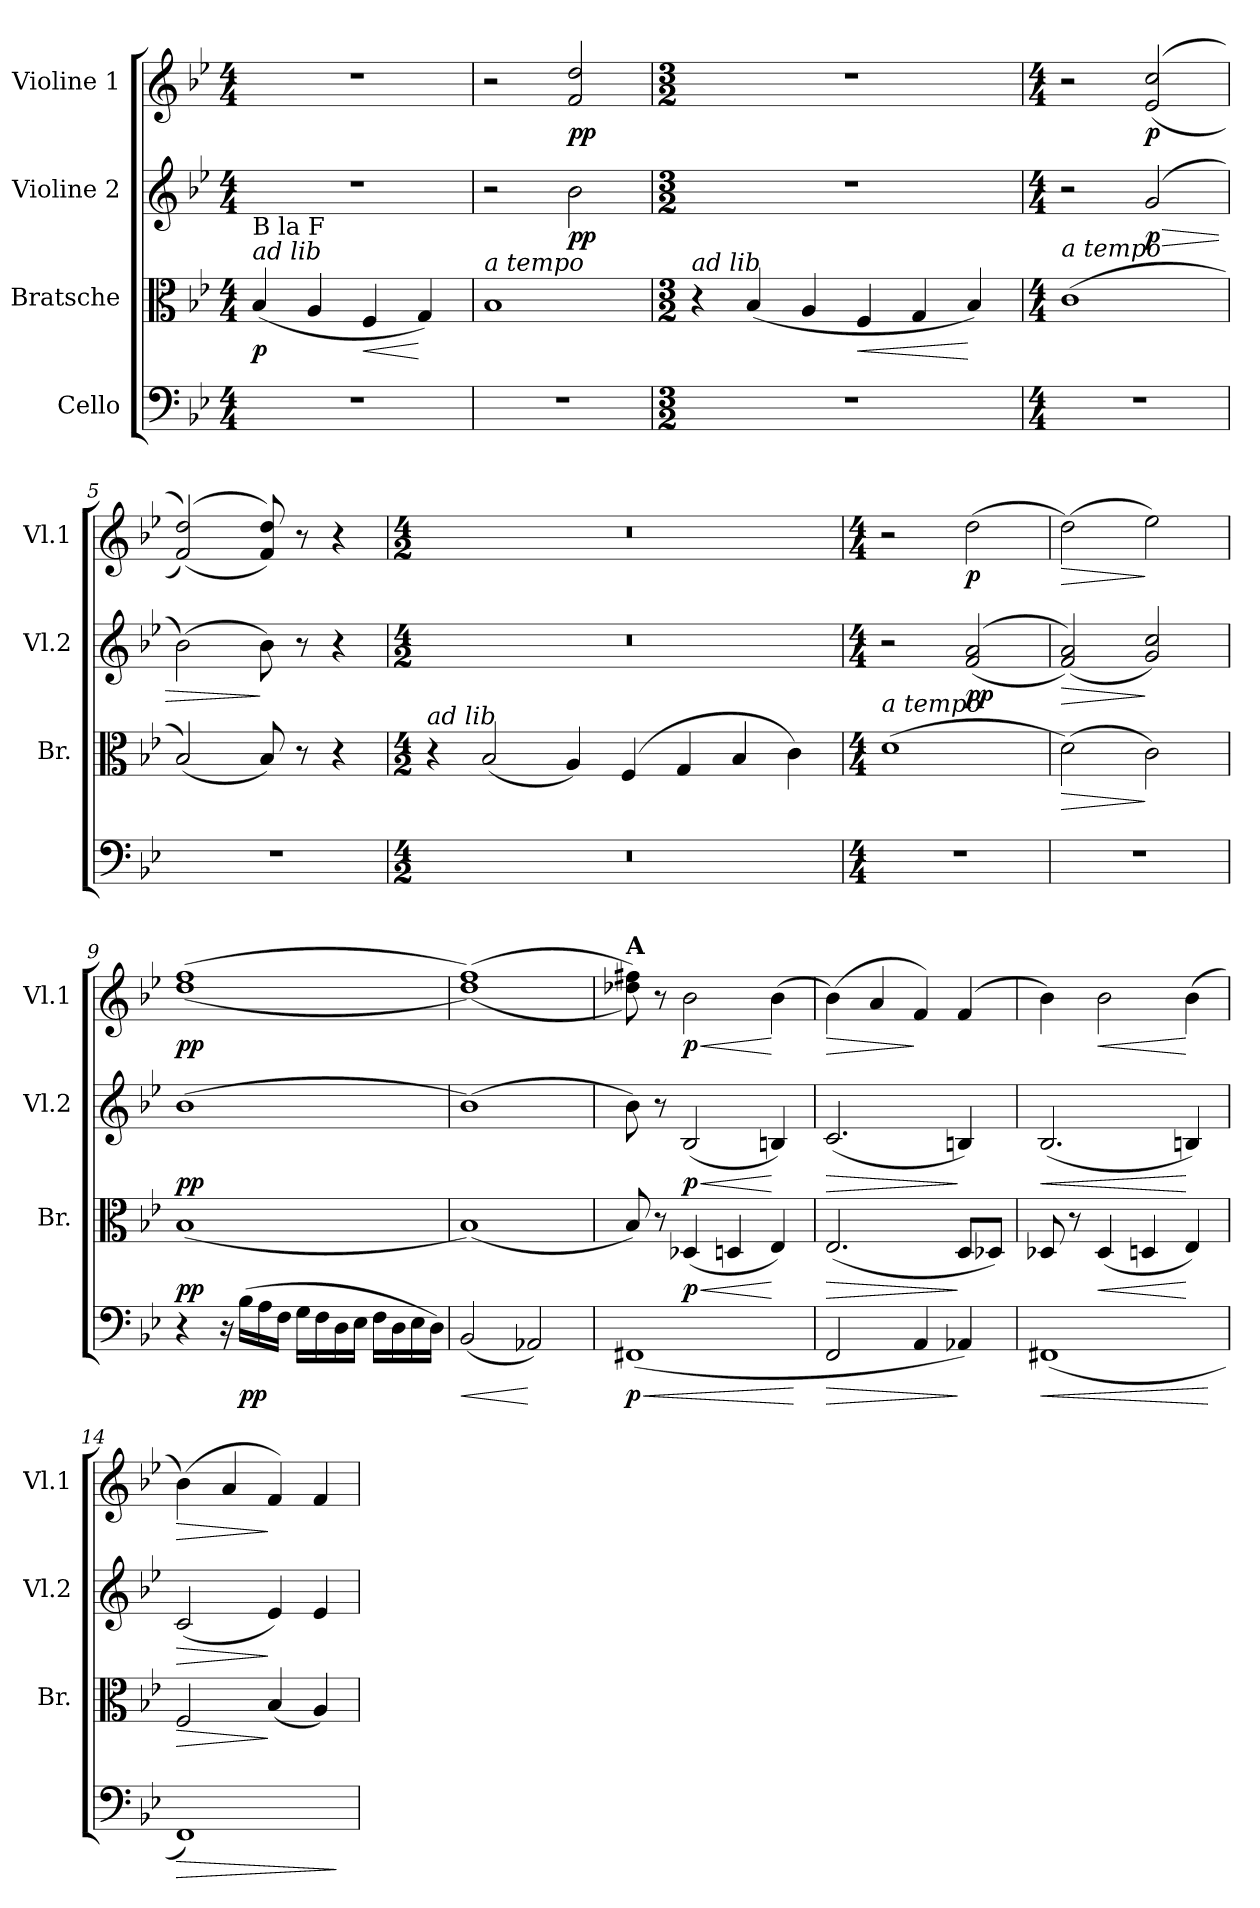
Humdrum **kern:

**kern	**dynam	**kern	**dynam	**kern	**dynam	**kern	**dynam
*part4	*part4	*part3	*part3	*part2	*part2	*part1	*part1
*staff4	*staff4	*staff3	*staff3	*staff2	*staff2	*staff1	*staff1
*I"Cello	*	*I"Bratsche	*	*I"Violine 2	*	*I"Violine 1	*
*	*	*I'Br.	*	*I'Vl.2	*	*I'Vl.1	*
*clefF4	*	*clefC3	*	*clefG2	*	*clefG2	*
*k[b-e-]	*	*k[b-e-]	*	*k[b-e-]	*	*k[b-e-]	*
*M4/4	*	*M4/4	*	*M4/4	*	*M4/4	*
=1	=1	=1	=1	=1	=1	=1	=1
!	!	!LO:TX:a:i:t=ad lib	!	!	!	!	!
!	!	!LO:TX:a:t=B  la  F	!	!	!	!	!
!	!	!	!LO:DY:b	!	!	!	!
1r	.	(4B-/	p	1r	.	1r	.
.	.	4A/	.	.	.	.	.
!	!	!	!LO:HP:b	!	!	!	!
.	.	4F/	<	.	.	.	.
.	.	4G/)	[	.	.	.	.
=2	=2	=2	=2	=2	=2	=2	=2
!	!	!LO:TX:a:i:t=a tempo	!	!	!	!	!
1r	.	1B-	.	2r	.	2r	.
!	!	!	!	!	!LO:DY:b	!	!LO:DY:b
.	.	.	.	2b-\	pp	2f/ 2dd/	pp
=3	=3	=3	=3	=3	=3	=3	=3
*M3/2	*	*M3/2	*	*M3/2	*	*M3/2	*
!	!	!LO:TX:a:i:t=ad lib	!	!	!	!	!
1.r	.	4r	.	1.r	.	1.r	.
.	.	(4B-/	.	.	.	.	.
.	.	4A/	.	.	.	.	.
!	!	!	!LO:HP:b	!	!	!	!
.	.	4F/	<	.	.	.	.
.	.	4G/	.	.	.	.	.
.	.	4B-/)	[	.	.	.	.
=4	=4	=4	=4	=4	=4	=4	=4
*M4/4	*	*M4/4	*	*M4/4	*	*M4/4	*
!	!	!LO:TX:a:i:t=a tempo	!	!	!	!	!
1r	.	(1c	.	2r	.	2r	.
!	!	!	!	!	!LO:HP:b	!	!
!	!	!	!	!	!LO:DY:n=1:b	!	!LO:DY:b
.	.	.	.	(2g/	> p	((2e-/ 2cc/	p
=5	=5	=5	=5	=5	=5	=5	=5
1r	.	(2B-/)	.	(2b-\)	.	((2f/ 2dd/))	.
.	.	8B-/)	.	8b-\)	]	8f/ 8dd/))	.
.	.	8r	.	8r	.	8r	.
.	.	4r	.	4r	.	4r	.
!!LO:LB:g=z
=6	=6	=6	=6	=6	=6	=6	=6
*M4/2	*	*M4/2	*	*M4/2	*	*M4/2	*
!	!	!LO:TX:a:i:t=ad lib	!	!	!	!	!
0r	.	4r	.	0r	.	0r	.
.	.	(2B-/	.	.	.	.	.
.	.	4A/)	.	.	.	.	.
.	.	(4F/	.	.	.	.	.
.	.	4G/	.	.	.	.	.
.	.	4B-/	.	.	.	.	.
.	.	4c\)	.	.	.	.	.
=7	=7	=7	=7	=7	=7	=7	=7
*M4/4	*	*M4/4	*	*M4/4	*	*M4/4	*
!	!	!LO:TX:a:i:t=a tempo	!	!	!	!	!
1r	.	(1d	.	2r	.	2r	.
!	!	!	!	!	!LO:DY:b	!	!LO:DY:b
.	.	.	.	((2f/ 2a/	pp	(2dd\	p
=8	=8	=8	=8	=8	=8	=8	=8
!	!	!	!LO:HP:b	!	!LO:HP:b	!	!LO:HP:b
1r	.	(2d\)	>	(2f/ 2a/))	>	(2dd\)	>
.	.	2c\)	]	2g/ 2cc/)	]	2ee-\)	]
!!LO:PB:g=z
=9	=9	=9	=9	=9	=9	=9	=9
!	!	!	!LO:DY:b	!	!LO:DY:b	!	!LO:DY:b
4r	.	(1B-	pp	(1b-	pp	((1dd 1ff	pp
16r	.	.	.	.	.	.	.
!	!LO:DY:b	!	!	!	!	!	!
(16B-\LL	pp	.	.	.	.	.	.
16A\	.	.	.	.	.	.	.
16F\JJ	.	.	.	.	.	.	.
16G\LL	.	.	.	.	.	.	.
16F\	.	.	.	.	.	.	.
16D\	.	.	.	.	.	.	.
16E-\JJ	.	.	.	.	.	.	.
16F\LL	.	.	.	.	.	.	.
16D\	.	.	.	.	.	.	.
16E-\	.	.	.	.	.	.	.
16D\JJ)	.	.	.	.	.	.	.
=10	=10	=10	=10	=10	=10	=10	=10
!	!LO:HP:b	!	!	!	!	!	!
(2BB-/	<	(1B-)	.	(1b-)	.	((1dd 1ff))	.
2AA-X/)	[	.	.	.	.	.	.
=11	=11	=11	=11	=11	=11	=11	=11
!	!	!	!	!	!	!LO:TX:a:B:t=A	!
!	!LO:HP:b	!	!	!	!	!	!
!	!LO:DY:n=1:b	!	!	!	!	!	!
(1FF#X	< p	8B-/)	.	8b-\)	.	8dd-X\ 8ff#X\))	.
.	.	8r	.	8r	.	8r	.
!	!	!	!LO:HP:b	!	!LO:HP:b	!	!LO:HP:b
!	!	!	!LO:DY:n=1:b	!	!LO:DY:n=1:b	!	!LO:DY:n=1:b
.	.	(4D-X/	< p	(2B-/	< p	2b-\	< p
.	.	4Dn/	.	.	.	.	.
.	.	4E-/)	[	4Bn/)	[	(4b-\	[
.	[	.	.	.	.	.	.
=12	=12	=12	=12	=12	=12	=12	=12
!	!LO:HP:b	!	!LO:HP:b	!	!LO:HP:b	!	!LO:HP:b
2FF/	>	(2.E-/	>	(2.c/	>	(4b-\)	>
.	.	.	.	.	.	4a/	.
4AA/	.	.	.	.	.	4f/)	]
4AA-X/)	]	8D/L	]	4Bn/)	]	(4f/	.
.	.	8D-X/J)	.	.	.	.	.
!!LO:PB:g=z
=13	=13	=13	=13	=13	=13	=13	=13
!	!LO:HP:b	!	!	!	!LO:HP:b	!	!
(1FF#X	<	8D-X/	.	(2.B-/	<	4b-\)	.
.	.	8r	.	.	.	.	.
!	!	!	!LO:HP:b	!	!	!	!LO:HP:b
.	.	(4D-/	<	.	.	2b-\	<
.	.	4Dn/	.	.	.	.	.
.	.	4E-/)	[	4Bn/)	[	(4b-\	[
.	[	.	.	.	.	.	.
=14	=14	=14	=14	=14	=14	=14	=14
!	!LO:HP:b	!	!LO:HP:b	!	!LO:HP:b	!	!LO:HP:b
1FF)	>	2F/	>	(2c/	>	(4b-\)	>
.	.	.	.	.	.	4a/	.
.	.	(4B-/	]	4e-/)	]	4f/)	]
.	.	4A/)	.	4e-/	.	4f/	.
.	]	.	.	.	.	.	.
=	=	=	=	=	=	=	=
*-	*-	*-	*-	*-	*-	*-	*-
